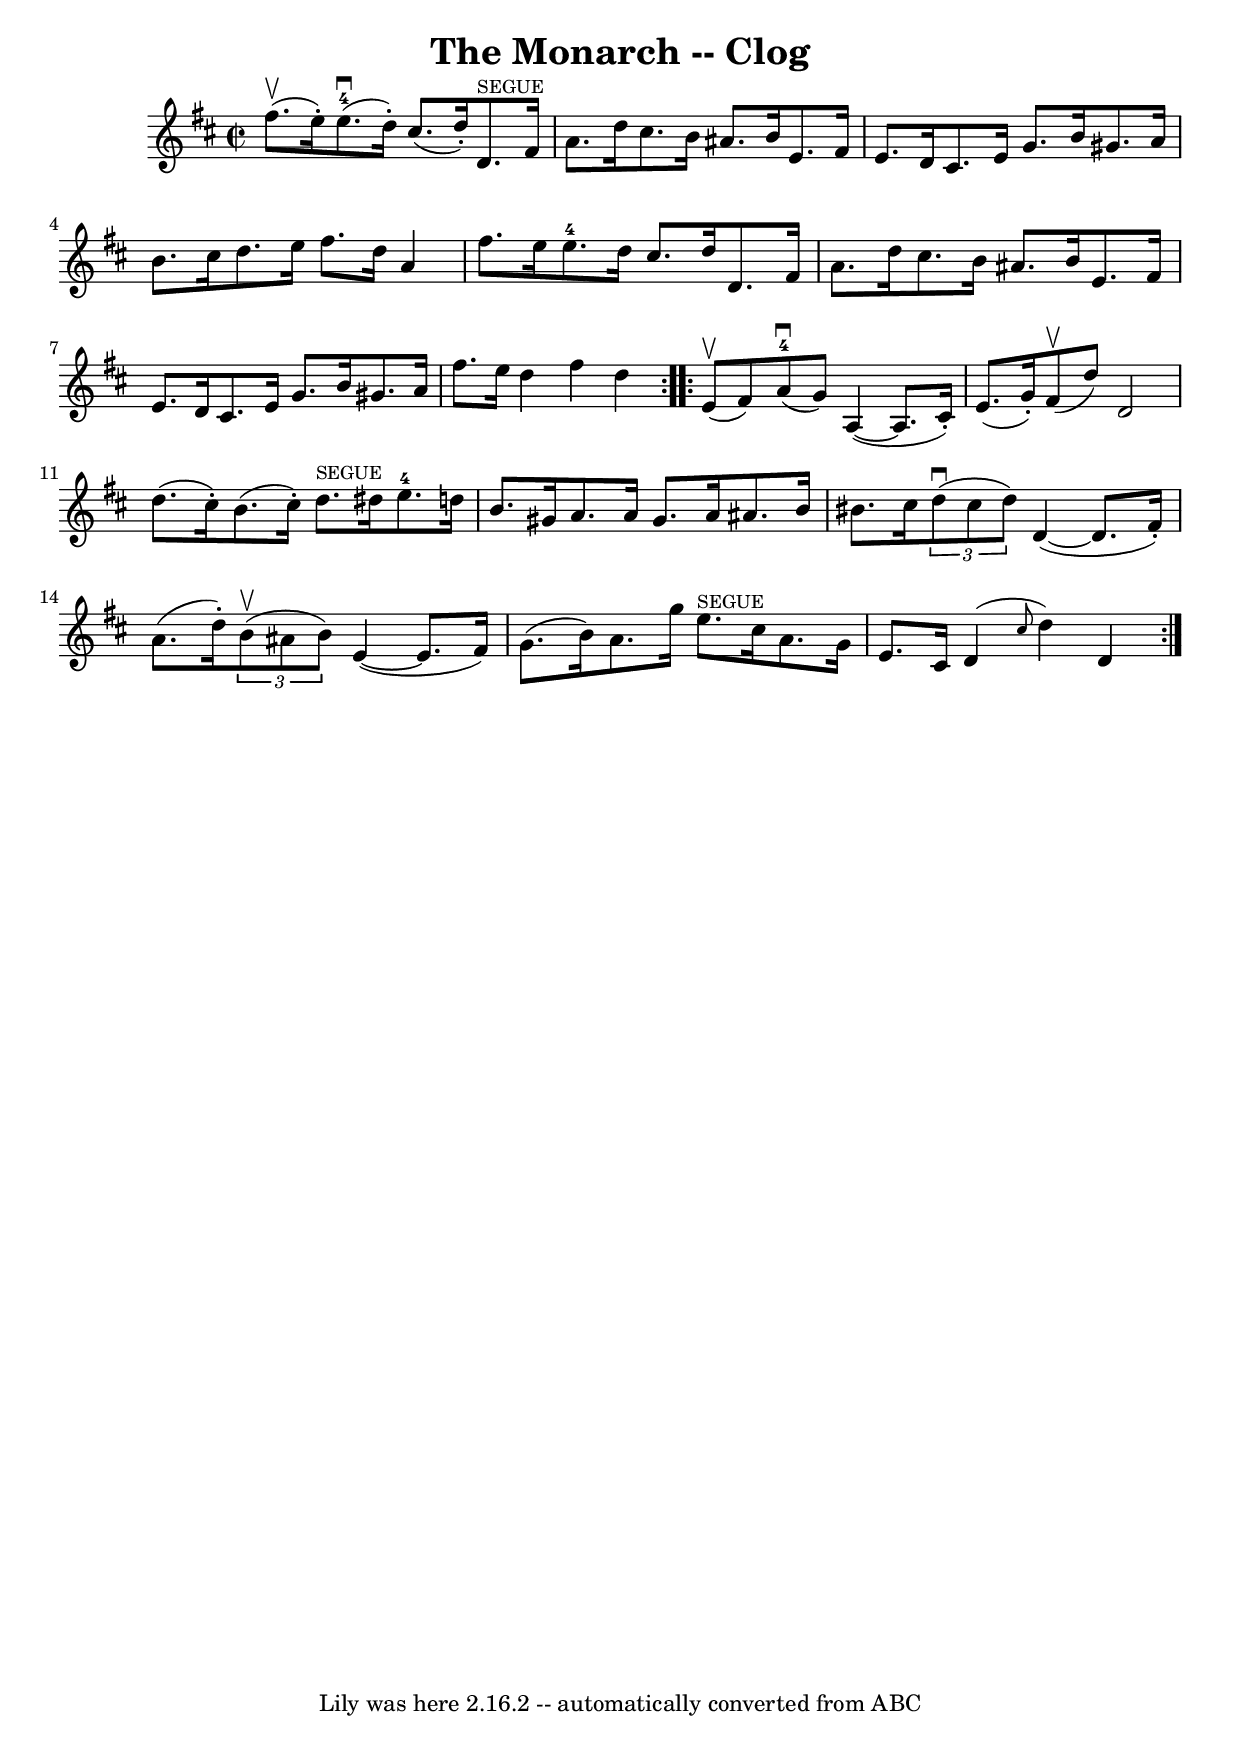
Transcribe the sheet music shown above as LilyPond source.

\version "2.7.40"
\include "Mammoth.ily"
\header {
	%% book = "Ryan's Mammoth Collection"
	crossRefNumber = "1"
	footnotes = ""
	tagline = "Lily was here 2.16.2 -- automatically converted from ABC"
	title = "The Monarch -- Clog"
}
voicedefault =  {


\repeat volta 2 {
\override Staff.TimeSignature #'style = #'C
 \time 2/2 
\key d \major fis''8.^\upbow(e''16 -.) |
 e''8. 
-4^\downbow(d''16 -.) cis''8. (d''16 -.) d'8.^\segue   
fis'16 a'8. d''16  |
 cis''8. b'16 ais'8. b'16 e'8.   
 fis'16 e'8. d'16  |
 cis'8. e'16 g'8. b'16 gis'8.  
 a'16 b'8. cis''16  |
 d''8. e''16 fis''8. d''16 a'4 
 fis''8. e''16  |
 e''8.-4 d''16 cis''8. d''16    
d'8. fis'16 a'8. d''16  |
 cis''8. b'16 ais'8. b'16   
 e'8. fis'16 e'8. d'16  |
 cis'8. e'16 g'8. b'16    
gis'8. a'16 fis''8. e''16  |
 d''4 fis''4 d''4  }     
\repeat volta 2 { e'8^\upbow(fis'8) |
 a'8-4^\downbow(
g'8) a4 (~ a8. cis'16 -.) e'8. (g'16 -.) |
 fis'8 
^\upbow(d''8) d'2 d''8. (cis''16 -.) |
 b'8. (
cis''16 -.) d''8.^\segue dis''16 e''8.-4 d''!16 b'8.    
gis'16  |
 a'8. a'16 gis'8. a'16 ais'8. b'16 bis'8.   
 cis''16  |
     \times 2/3 { d''8^\downbow(cis''8 d''8) }   
d'4 (~ d'8. fis'16 -.) a'8. (d''16 -.) |
   \times 2/3 { 
 b'8^\upbow(ais'8 b'8) } e'4 (~ e'8. fis'16) g'8. (
b'16) |
 a'8. g''16 e''8.^\segue cis''16 a'8. g'16 
 e'8. cis'16  |
 d'4 (\grace { cis''8  } d''4) d'4  }   
}

\score{
    <<

	\context Staff="default"
	{
	    \voicedefault 
	}

    >>
	\layout {
	}
	\midi {}
}
